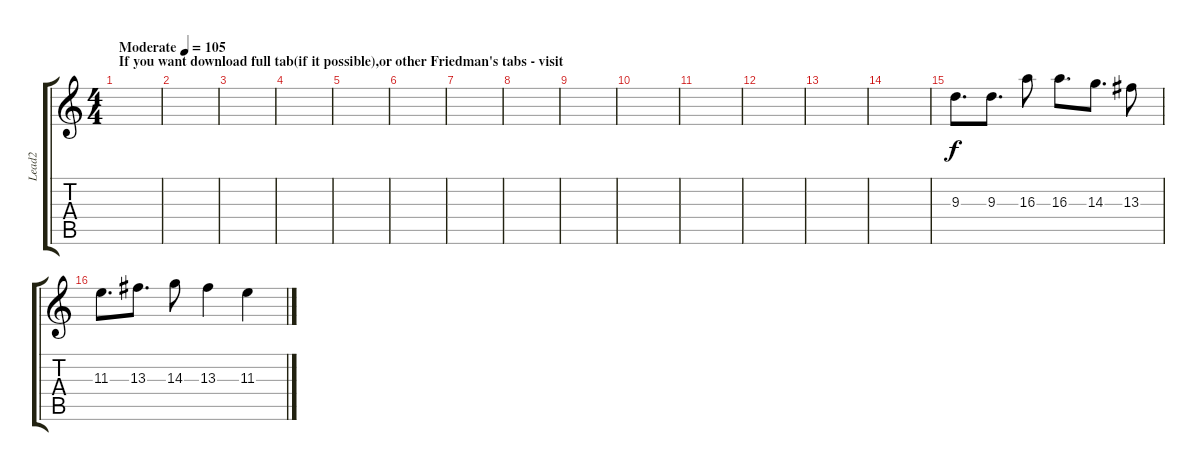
\track ("Lead2" "Lead2") {instrument distortionguitar}
\staff {score tabs}
\tuning (D4 A3 F3 C3 G2 D2) {hide}
\ts (4 4)
\section ("" "If you want download full tab(if it possible),or other Friedman's tabs - visit")
\tempo (105 "Moderate")
\clef g2
\ks c
|
|
|
|
|
|
|
|
|
|
|
|
|
|
9.3.8{d} 9.3.8{d} 16.3.8 16.3.8{d} 14.3.8{d} 13.3.8 |
11.3.8{d} 13.3.8{d} 14.3.8 13.3.4 11.3.4
